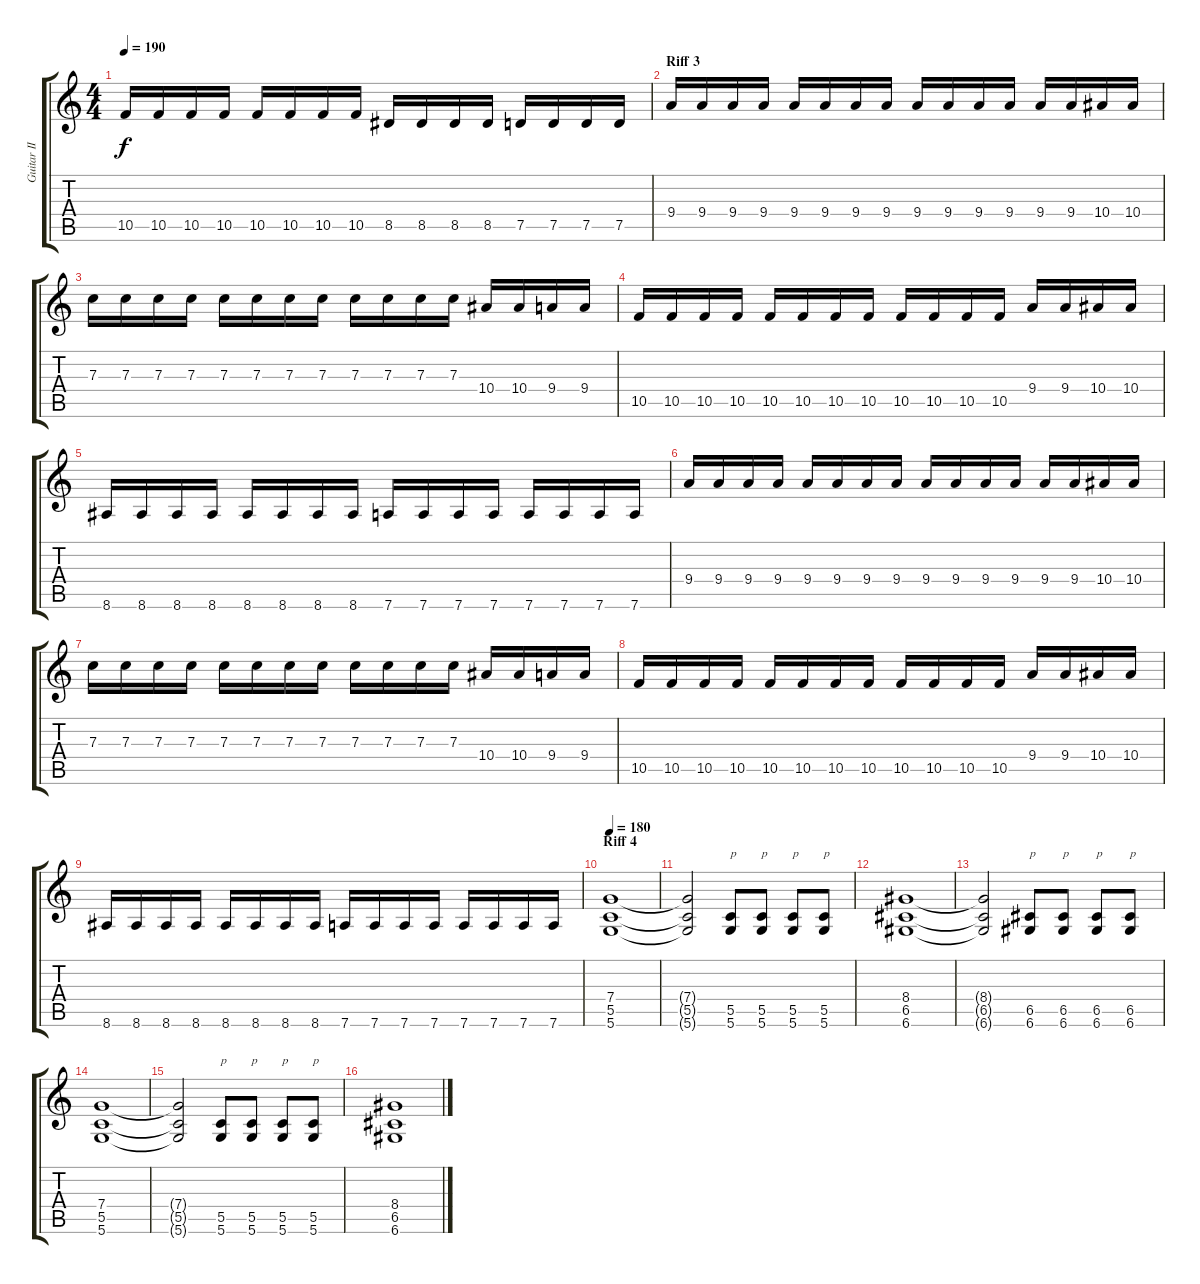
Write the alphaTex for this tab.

\track ("Guitar II" "Guitar II") {instrument distortionguitar}
\staff {score tabs}
\tuning (D4 A3 F3 C3 G2 D2) {hide}
\ts (4 4)
\tempo 190
\clef g2
\ks c
10.5.16{dy f} 10.5.16 10.5.16 10.5.16 10.5.16 10.5.16 10.5.16 10.5.16 8.5.16 8.5.16 8.5.16 8.5.16 7.5.16 7.5.16 7.5.16 7.5.16 |
\section ("" "Riff 3")
9.4.16 9.4.16 9.4.16 9.4.16 9.4.16 9.4.16 9.4.16 9.4.16 9.4.16 9.4.16 9.4.16 9.4.16 9.4.16 9.4.16 10.4.16 10.4.16 |
7.3.16 7.3.16 7.3.16 7.3.16 7.3.16 7.3.16 7.3.16 7.3.16 7.3.16 7.3.16 7.3.16 7.3.16 10.4.16 10.4.16 9.4.16 9.4.16 |
10.5.16 10.5.16 10.5.16 10.5.16 10.5.16 10.5.16 10.5.16 10.5.16 10.5.16 10.5.16 10.5.16 10.5.16 9.4.16 9.4.16 10.4.16 10.4.16 |
8.6.16 8.6.16 8.6.16 8.6.16 8.6.16 8.6.16 8.6.16 8.6.16 7.6.16 7.6.16 7.6.16 7.6.16 7.6.16 7.6.16 7.6.16 7.6.16 |
9.4.16 9.4.16 9.4.16 9.4.16 9.4.16 9.4.16 9.4.16 9.4.16 9.4.16 9.4.16 9.4.16 9.4.16 9.4.16 9.4.16 10.4.16 10.4.16 |
7.3.16 7.3.16 7.3.16 7.3.16 7.3.16 7.3.16 7.3.16 7.3.16 7.3.16 7.3.16 7.3.16 7.3.16 10.4.16 10.4.16 9.4.16 9.4.16 |
10.5.16 10.5.16 10.5.16 10.5.16 10.5.16 10.5.16 10.5.16 10.5.16 10.5.16 10.5.16 10.5.16 10.5.16 9.4.16 9.4.16 10.4.16 10.4.16 |
8.6.16 8.6.16 8.6.16 8.6.16 8.6.16 8.6.16 8.6.16 8.6.16 7.6.16 7.6.16 7.6.16 7.6.16 7.6.16 7.6.16 7.6.16 7.6.16 |
\section ("" "Riff 4")
\tempo 180
(7.4 5.5 5.6).1 |
(7.4{t} 5.5{t} 5.6{t}).2 (5.5 5.6).8{txt "p"} (5.5 5.6).8{txt "p"} (5.5 5.6).8{txt "p"} (5.5 5.6).8{txt "p"} |
(8.4 6.5 6.6).1 |
(8.4{t} 6.5{t} 6.6{t}).2 (6.5 6.6).8{txt "p"} (6.5 6.6).8{txt "p"} (6.5 6.6).8{txt "p"} (6.5 6.6).8{txt "p"} |
(7.4 5.5 5.6).1 |
(7.4{t} 5.5{t} 5.6{t}).2 (5.5 5.6).8{txt "p"} (5.5 5.6).8{txt "p"} (5.5 5.6).8{txt "p"} (5.5 5.6).8{txt "p"} |
(8.4 6.5 6.6).1
